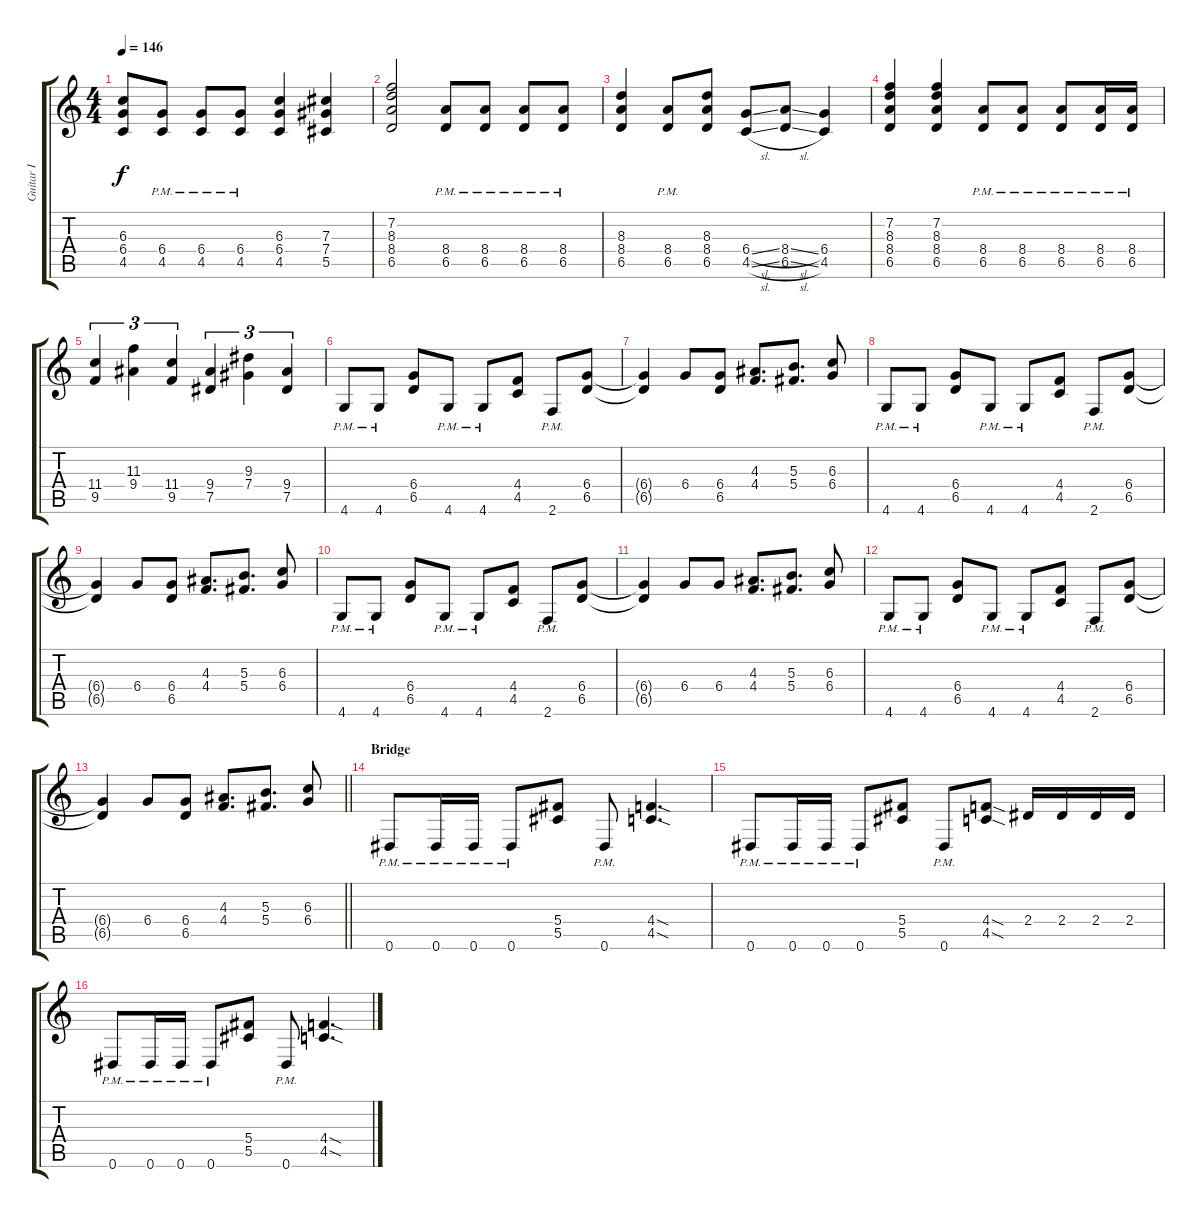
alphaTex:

\track ("Guitar I" "Guitar I") {instrument distortionguitar}
\staff {score tabs}
\tuning (Eb4 Bb3 Gb3 Db3 Ab2 Eb2) {hide}
\ts (4 4)
\tempo 146
\clef g2
\ks c
(6.3 6.4 4.5).8{dy f} (6.4{pm} 4.5{pm}).8 (6.4{pm} 4.5{pm}).8 (6.4{pm} 4.5{pm}).8 (6.3 6.4 4.5).4 (7.3 7.4 5.5).4 |
(7.2 8.3 8.4 6.5).2 (8.4{pm} 6.5{pm}).8 (8.4{pm} 6.5{pm}).8 (8.4{pm} 6.5{pm}).8 (8.4{pm} 6.5{pm}).8 |
(8.3 8.4 6.5).4 (8.4{pm} 6.5{pm}).8 (8.3 8.4 6.5).8 (6.4{sl} 4.5{sl}).8 (8.4{sl} 6.5{sl}).8 (6.4 4.5).4 |
(7.2 8.3 8.4 6.5).4 (7.2 8.3 8.4 6.5).4 (8.4{pm} 6.5{pm}).8 (8.4{pm} 6.5{pm}).8 (8.4{pm} 6.5{pm}).8 (8.4 6.5{pm}).16 (8.4{pm} 6.5{pm}).16 |
(11.4 9.5).4{tu (3 2)} (11.3 9.4).4{tu (3 2)} (11.4 9.5).4{tu (3 2)} (9.4 7.5).4{tu (3 2)} (9.3 7.4).4{tu (3 2)} (9.4 7.5).4{tu (3 2)} |
4.6{pm}.8 4.6{pm}.8 (6.4 6.5).8 4.6{pm}.8 4.6{pm}.8 (4.4 4.5).8 2.6{pm}.8 (6.4 6.5).8 |
(6.4{t} 6.5{t}).4 6.4.8 (6.4 6.5).8 (4.3 4.4).8{d} (5.3 5.4).8{d} (6.3 6.4).8 |
4.6{pm}.8 4.6{pm}.8 (6.4 6.5).8 4.6{pm}.8 4.6{pm}.8 (4.4 4.5).8 2.6{pm}.8 (6.4 6.5).8 |
(6.4{t} 6.5{t}).4 6.4.8 (6.4 6.5).8 (4.3 4.4).8{d} (5.3 5.4).8{d} (6.3 6.4).8 |
4.6{pm}.8 4.6{pm}.8 (6.4 6.5).8 4.6{pm}.8 4.6{pm}.8 (4.4 4.5).8 2.6{pm}.8 (6.4 6.5).8 |
(6.4{t} 6.5{t}).4 6.4.8 6.4.8 (4.3 4.4).8{d} (5.3 5.4).8{d} (6.3 6.4).8 |
4.6{pm}.8 4.6{pm}.8 (6.4 6.5).8 4.6{pm}.8 4.6{pm}.8 (4.4 4.5).8 2.6{pm}.8 (6.4 6.5).8 |
\barLineRight lightlight
(6.4{t} 6.5{t}).4 6.4.8 (6.4 6.5).8 (4.3 4.4).8{d} (5.3 5.4).8{d} (6.3 6.4).8 |
\section ("" "Bridge")
0.6{pm}.8 0.6{pm}.16 0.6{pm}.16 0.6{pm}.8 (5.4 5.5).8 0.6{pm}.8 (4.4{sod} 4.5{sod}).4{d} |
0.6{pm}.8 0.6{pm}.16 0.6{pm}.16 0.6{pm}.8 (5.4 5.5).8 0.6{pm}.8 (4.4{sod} 4.5{sod}).8 2.4.16 2.4.16 2.4.16 2.4.16 |
0.6{pm}.8 0.6{pm}.16 0.6{pm}.16 0.6{pm}.8 (5.4 5.5).8 0.6{pm}.8 (4.4{sod} 4.5{sod}).4{d}
